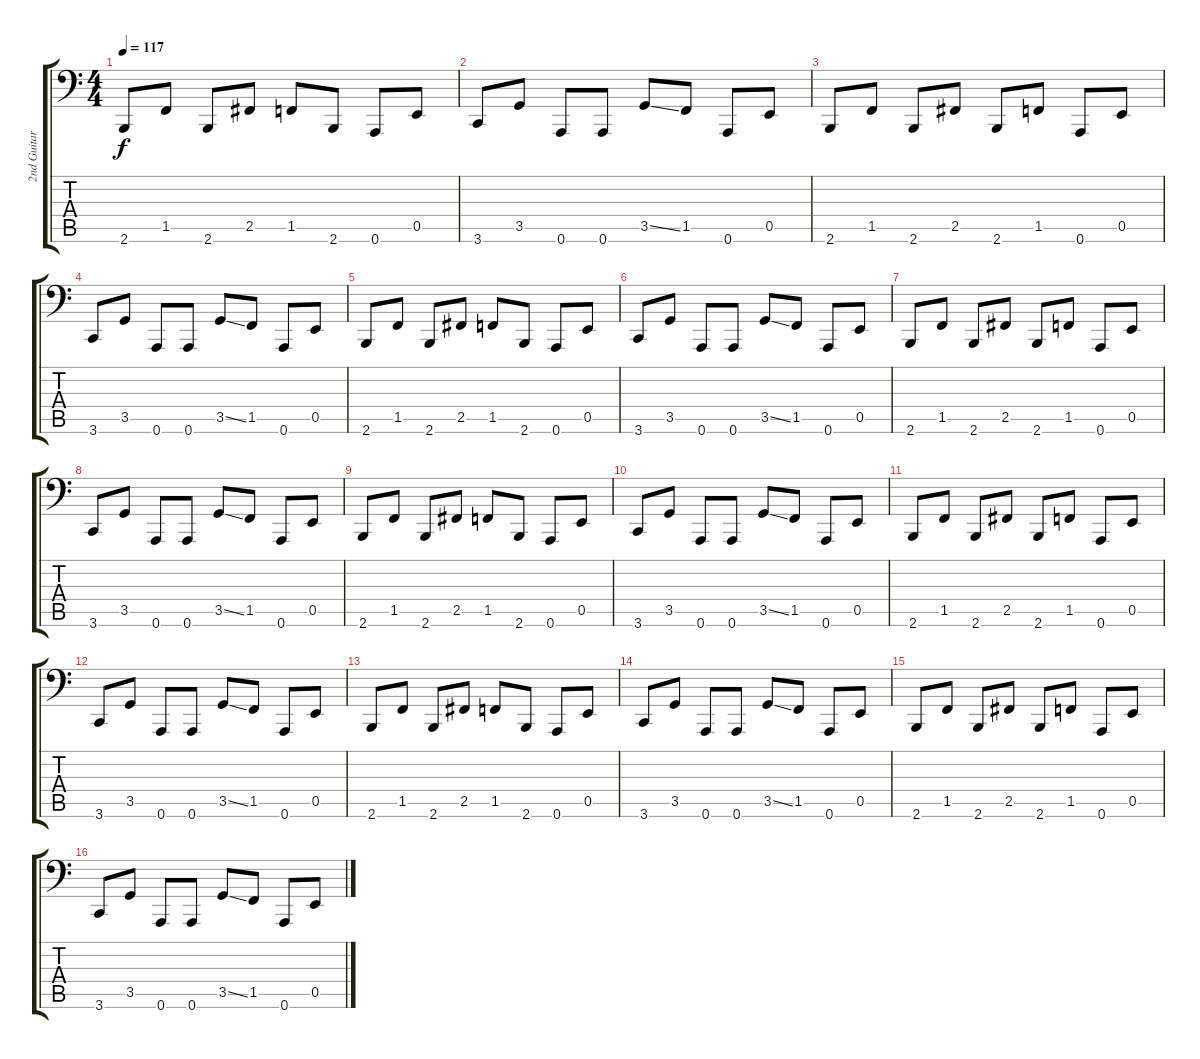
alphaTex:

\track ("2nd Guitar (with a nice effect,too)" "2nd Guitar") {instrument vibraphone}
\staff {score tabs}
\tuning (E4 B3 G3 A2 E2 A1) {hide}
\ts (4 4)
\tempo 117
\clef f4
\ks c
2.6.8{dy f} 1.5.8 2.6.8 2.5.8 1.5.8 2.6.8 0.6.8 0.5.8 |
3.6.8 3.5.8 0.6.8 0.6.8 3.5{ss}.8 1.5.8 0.6.8 0.5.8 |
2.6.8 1.5.8 2.6.8 2.5.8 2.6.8 1.5.8 0.6.8 0.5.8 |
3.6.8 3.5.8 0.6.8 0.6.8 3.5{ss}.8 1.5.8 0.6.8 0.5.8 |
2.6.8 1.5.8 2.6.8 2.5.8 1.5.8 2.6.8 0.6.8 0.5.8 |
3.6.8 3.5.8 0.6.8 0.6.8 3.5{ss}.8 1.5.8 0.6.8 0.5.8 |
2.6.8 1.5.8 2.6.8 2.5.8 2.6.8 1.5.8 0.6.8 0.5.8 |
3.6.8 3.5.8 0.6.8 0.6.8 3.5{ss}.8 1.5.8 0.6.8 0.5.8 |
\section ("" "")
2.6.8 1.5.8 2.6.8 2.5.8 1.5.8 2.6.8 0.6.8 0.5.8 |
3.6.8 3.5.8 0.6.8 0.6.8 3.5{ss}.8 1.5.8 0.6.8 0.5.8 |
2.6.8 1.5.8 2.6.8 2.5.8 2.6.8 1.5.8 0.6.8 0.5.8 |
3.6.8 3.5.8 0.6.8 0.6.8 3.5{ss}.8 1.5.8 0.6.8 0.5.8 |
2.6.8 1.5.8 2.6.8 2.5.8 1.5.8 2.6.8 0.6.8 0.5.8 |
3.6.8 3.5.8 0.6.8 0.6.8 3.5{ss}.8 1.5.8 0.6.8 0.5.8 |
2.6.8 1.5.8 2.6.8 2.5.8 2.6.8 1.5.8 0.6.8 0.5.8 |
3.6.8 3.5.8 0.6.8 0.6.8 3.5{ss}.8 1.5.8 0.6.8 0.5.8
